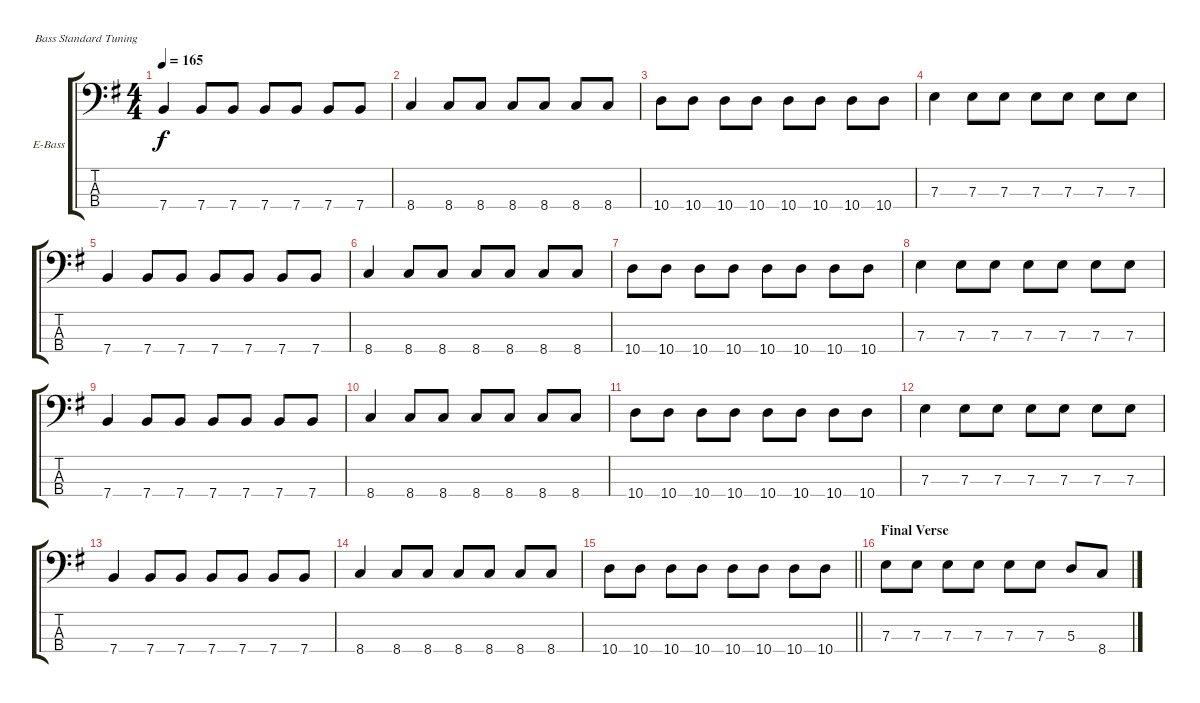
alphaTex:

\bracketExtendMode groupsimilarinstruments
\firstSystemTrackNameOrientation horizontal
\otherSystemsTrackNameOrientation horizontal
\track ("Track 4" "E-Bass") {instrument electricbassfinger}
\staff {score tabs}
\tuning (G2 D2 A1 E1)
\ts (4 4)
\tempo 165
\clef f4
\ks eminor
7.4.4{dy f} 7.4.8 7.4.8 7.4.8 7.4.8 7.4.8 7.4.8 |
8.4.4 8.4.8 8.4.8 8.4.8 8.4.8 8.4.8 8.4.8 |
10.4.8 10.4.8 10.4.8 10.4.8 10.4.8 10.4.8 10.4.8 10.4.8 |
7.3.4 7.3.8 7.3.8 7.3.8 7.3.8 7.3.8 7.3.8 |
7.4.4 7.4.8 7.4.8 7.4.8 7.4.8 7.4.8 7.4.8 |
8.4.4 8.4.8 8.4.8 8.4.8 8.4.8 8.4.8 8.4.8 |
10.4.8 10.4.8 10.4.8 10.4.8 10.4.8 10.4.8 10.4.8 10.4.8 |
7.3.4 7.3.8 7.3.8 7.3.8 7.3.8 7.3.8 7.3.8 |
7.4.4 7.4.8 7.4.8 7.4.8 7.4.8 7.4.8 7.4.8 |
8.4.4 8.4.8 8.4.8 8.4.8 8.4.8 8.4.8 8.4.8 |
10.4.8 10.4.8 10.4.8 10.4.8 10.4.8 10.4.8 10.4.8 10.4.8 |
7.3.4 7.3.8 7.3.8 7.3.8 7.3.8 7.3.8 7.3.8 |
7.4.4 7.4.8 7.4.8 7.4.8 7.4.8 7.4.8 7.4.8 |
8.4.4 8.4.8 8.4.8 8.4.8 8.4.8 8.4.8 8.4.8 |
\barLineRight lightlight
10.4.8 10.4.8 10.4.8 10.4.8 10.4.8 10.4.8 10.4.8 10.4.8 |
\section ("" "Final Verse")
7.3.8 7.3.8 7.3.8 7.3.8 7.3.8 7.3.8 5.3.8 8.4.8
